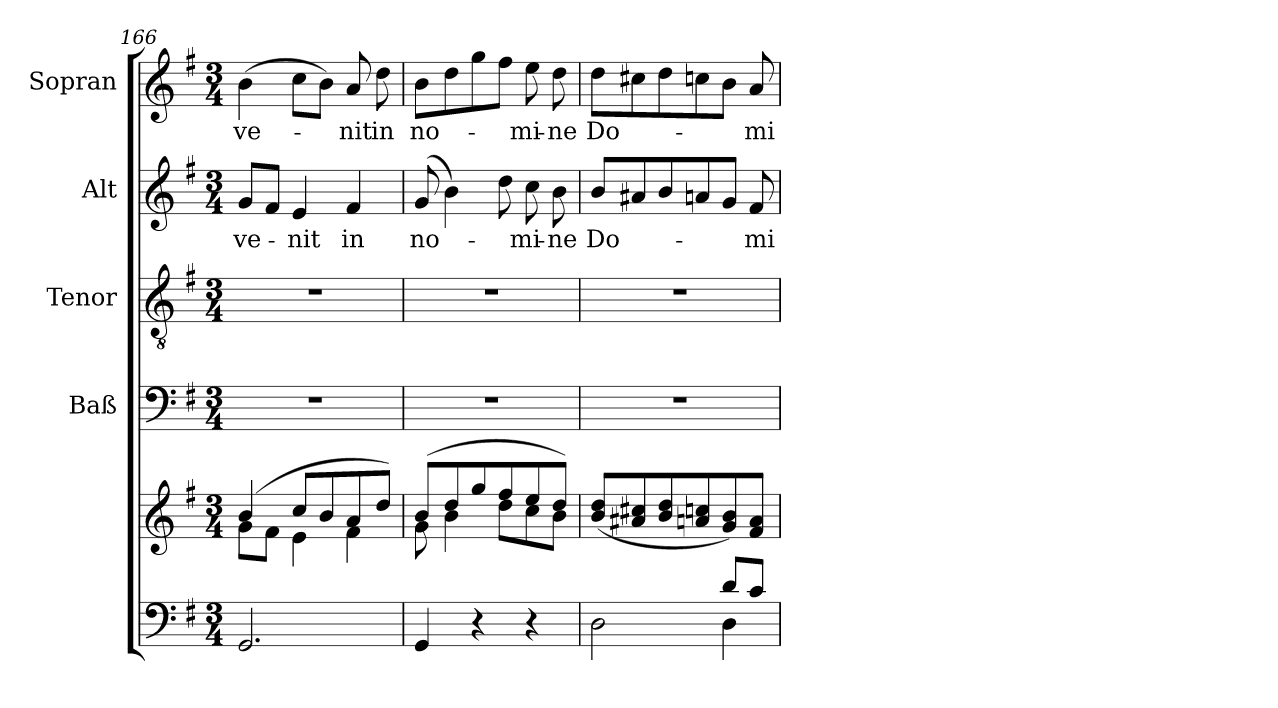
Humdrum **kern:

**kern	**kern	**kern	**kern	**kern	**text	**kern	**text
*part5	*part5	*part4	*part3	*part2	*part2	*part1	*part1
*staff6	*staff5	*staff4	*staff3	*staff2	*staff2	*staff1	*staff1
*	*	*I"Baß	*I"Tenor	*I"Alt	*	*I"Sopran	*
*clefF4	*clefG2	*clefF4	*clefGv2	*clefG2	*	*clefG2	*
*k[f#]	*k[f#]	*k[f#]	*k[f#]	*k[f#]	*	*k[f#]	*
*G:	*G:	*G:	*G:	*G:	*	*G:	*
*M3/4	*M3/4	*M3/4	*M3/4	*M3/4	*	*M3/4	*
=166	=166	=166	=166	=166	=166	=166	=166
*	*^	*	*	*	*	*	*
!	!	!	!	!	!	!LO:LY:b	!	!LO:LY:b
2.GG/	(4b/	8g\L	2.r	2.r	8g/L	ve-	(>4b\	ve-
.	.	8f#\J	.	.	8f#/J	.	.	.
!	!	!	!	!	!	!LO:LY:b	!	!
.	8cc/L	4e\	.	.	4e/	-nit	8cc\L	.
.	8b/	.	.	.	.	.	8b\J)	.
!	!	!	!	!	!	!LO:LY:b	!	!LO:LY:b
.	8a/	4f#\	.	.	4f#/	in	8a/	-nit
!	!	!	!	!	!	!	!	!LO:LY:b
.	8dd/J)	.	.	.	.	.	8dd\	in
=167	=167	=167	=167	=167	=167	=167	=167	=167
!	!	!	!	!	!	!LO:LY:b	!	!LO:LY:b
4GG/	(>8b/L	8g\	2.r	2.r	(<8g/	no-	8b\L	no-
.	8dd/	4b\	.	.	4b\)	.	8dd\	.
4r	8gg/	.	.	.	.	.	8gg\	.
.	8ff#/	8dd\L	.	.	8dd\	.	8ff#\J	.
!	!	!	!	!	!	!LO:LY:b	!	!LO:LY:b
4r	8ee/	8cc\	.	.	8cc\	-mi-	8ee\	-mi-
!	!	!	!	!	!	!LO:LY:b	!	!LO:LY:b
.	8dd/J)	8b\J	.	.	8b\	-ne	8dd\	-ne
!!LO:PB:g=z
=168	=168	=168	=168	=168	=168	=168	=168	=168
*^	*	*	*	*	*	*	*	*
!	!	!	!	!	!	!	!LO:LY:b	!	!LO:LY:b
*	*	*v	*v	*	*	*	*	*	*
2D\	2ryy	(<8b/ 8dd/L	2.r	2.r	8b/L	Do-	8dd\L	Do-
.	.	8a#X/ 8cc#X/	.	.	8a#X/	.	8cc#X\	.
.	.	8b/ 8dd/	.	.	8b/	.	8dd\	.
.	.	8an/ 8ccn/	.	.	8an/	.	8ccn\	.
4D\	8d/L	8g/ 8b/)	.	.	8g/J	.	8b\J	.
!	!	!	!	!	!	!LO:LY:b	!	!LO:LY:b
.	8c/J	8f#/ 8a/J	.	.	8f#/	-mi-	8a/	-mi-
*v	*v	*	*	*	*	*	*	*
=	=	=	=	=	=	=	=
*-	*-	*-	*-	*-	*-	*-	*-
